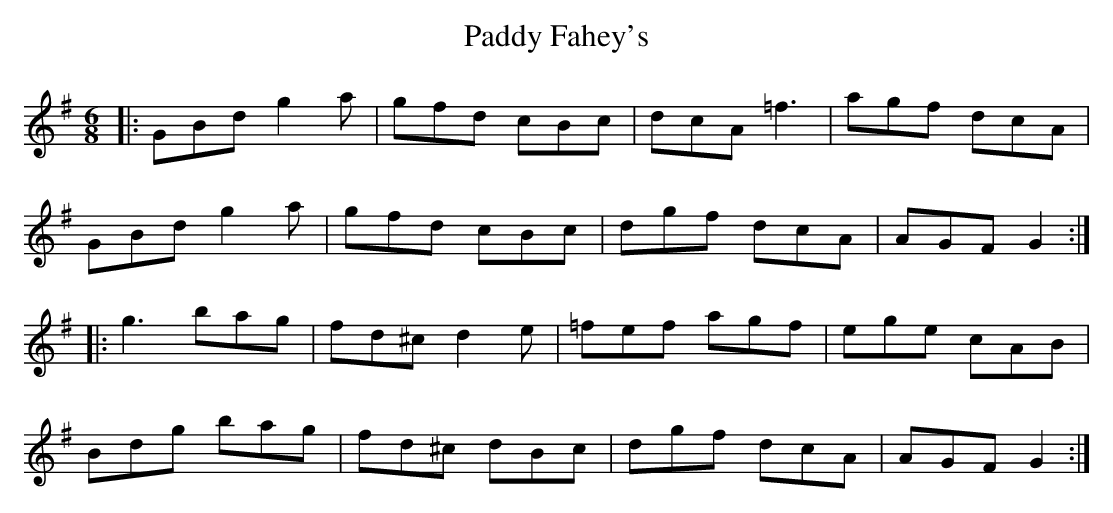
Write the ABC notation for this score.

X:1
T: Paddy Fahey's
M: 6/8
L: 1/8
K: Gmaj
|:GBd g2 a|gfd cBc|dcA =f3|agf dcA|
GBd g2 a|gfd cBc|dgf dcA|AGF G2:|
|:g3 bag|fd^c d2 e|=fef agf|ege cAB|
Bdg bag|fd^c dBc|dgf dcA|AGF G2:|
